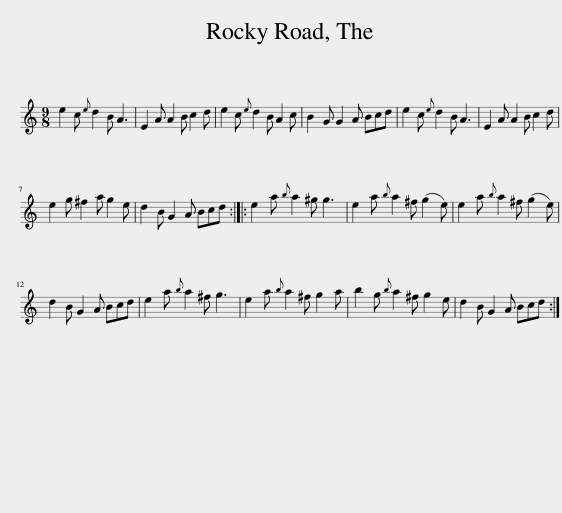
X:1
L:1/8
M:9/8
I:linebreak $
K:C
V:1 treble
V:1
 e2 c{e} d2 B A3 | E2 A A2 B c2 d | e2 c{e} d2 B A2 c | B2 G G2 A Bcd | e2 c{e} d2 B A3 | %5
 E2 A A2 B c2 d |$ e2 g ^f2 a g2 e | d2 B G2 A Bcd :: e2 a{b} a2 ^g g3 | e2 a{b} a2 ^f (g2 e) | %10
 e2 a{b} a2 ^f (g2 e) |$ d2 B G2 A Bcd | e2 a{b} a2 ^f g3 | e2 a{b} a2 ^f g2 a | b2 g{b} a2 ^f g2 e | %15
 d2 B G2 A Bcd :| %16
